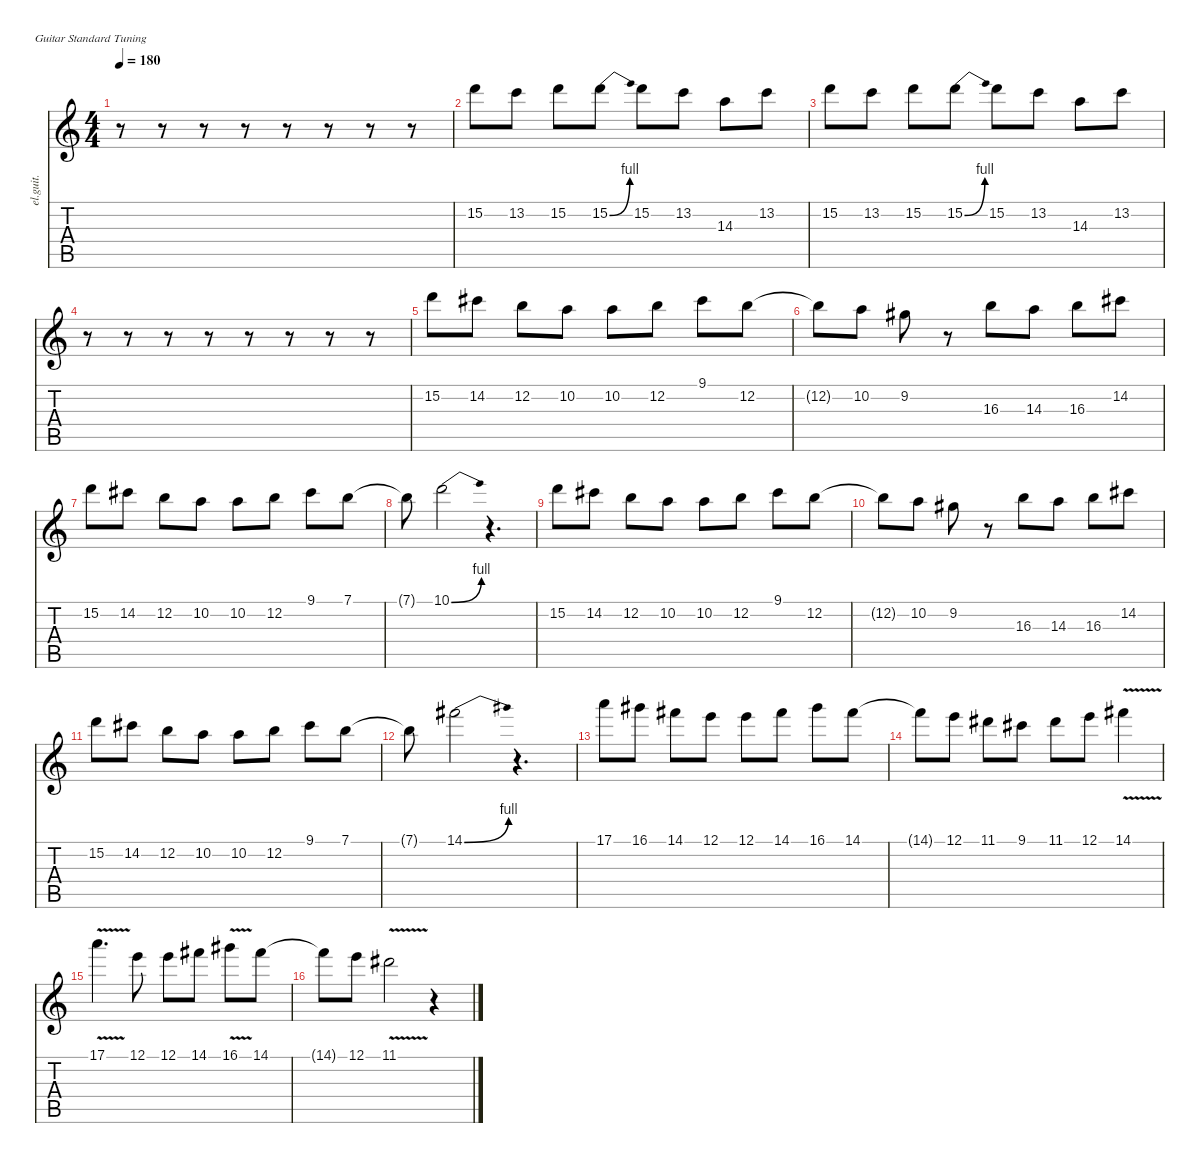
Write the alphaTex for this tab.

\defaultSystemsLayout 4
\hideDynamics
\bracketExtendMode nobrackets
\track ("Clean Guitar" "el.guit.") {instrument electricguitarclean}
\staff {score tabs}
\tuning (E4 B3 G3 D3 A2 E2)
\ts (4 4)
\tempo 180
\clef g2
\ks c
r.8{dy mf beam Down} r.8{beam Down} r.8{beam Down} r.8{beam Down} r.8{beam Down} r.8{beam Down} r.8{beam Down} r.8{beam Down} |
15.2.8{beam Down} 13.2.8{beam Down} 15.2.8{beam Down} 15.2{be (bend 0 0 15 4)}.8{beam Down} 15.2.8{beam Down} 13.2.8{beam Down} 14.3.8{beam Down} 13.2.8{beam Down} |
15.2.8{beam Down} 13.2.8{beam Down} 15.2.8{beam Down} 15.2{be (bend 0 0 15 4)}.8{beam Down} 15.2.8{beam Down} 13.2.8{beam Down} 14.3.8{beam Down} 13.2.8{beam Down} |
r.8{beam Down} r.8{beam Down} r.8{beam Down} r.8{beam Down} r.8{beam Down} r.8{beam Down} r.8{beam Down} r.8{beam Down} |
15.2.8{beam Down} 14.2{acc #}.8{beam Down} 12.2.8{beam Down} 10.2.8{beam Down} 10.2.8{beam Down} 12.2.8{beam Down} 9.1{acc #}.8{beam Down} 12.2.8{beam Down} |
12.2{t}.8{beam Down} 10.2.8{beam Down} 9.2{acc #}.8{beam Down} r.8{beam Down} 16.3.8{beam Down} 14.3.8{beam Down} 16.3.8{beam Down} 14.2{acc #}.8{beam Down} |
15.2.8{beam Down} 14.2{acc #}.8{beam Down} 12.2.8{beam Down} 10.2.8{beam Down} 10.2.8{beam Down} 12.2.8{beam Down} 9.1{acc #}.8{beam Down} 7.1.8{beam Down} |
7.1{t}.8{beam Down} 10.1{be (bend 0 0 15 4)}.2{beam Down} r.4{d beam Down} |
15.2.8{beam Down} 14.2{acc #}.8{beam Down} 12.2.8{beam Down} 10.2.8{beam Down} 10.2.8{beam Down} 12.2.8{beam Down} 9.1{acc #}.8{beam Down} 12.2.8{beam Down} |
12.2{t}.8{beam Down} 10.2.8{beam Down} 9.2{acc #}.8{beam Down} r.8{beam Down} 16.3.8{beam Down} 14.3.8{beam Down} 16.3.8{beam Down} 14.2{acc #}.8{beam Down} |
15.2.8{beam Down} 14.2{acc #}.8{beam Down} 12.2.8{beam Down} 10.2.8{beam Down} 10.2.8{beam Down} 12.2.8{beam Down} 9.1{acc #}.8{beam Down} 7.1.8{beam Down} |
7.1{t}.8{beam Down} 14.1{be (bend 0 0 15 4) acc #}.2{beam Down} r.4{d beam Down} |
17.1.8{beam Down} 16.1{acc #}.8{beam Down} 14.1{acc #}.8{beam Down} 12.1.8{beam Down} 12.1.8{beam Down} 14.1{acc #}.8{beam Down} 16.1{acc #}.8{beam Down} 14.1{acc #}.8{beam Down} |
14.1{t acc #}.8{beam Down} 12.1.8{beam Down} 11.1{acc #}.8{beam Down} 9.1{acc #}.8{beam Down} 11.1{acc #}.8{beam Down} 12.1.8{beam Down} 14.1{v acc #}.4{beam Down} |
17.1{v}.4{d beam Down} 12.1.8{beam Down} 12.1.8{beam Down} 14.1{acc #}.8{beam Down} 16.1{v acc #}.8{beam Down} 14.1{acc #}.8{beam Down} |
14.1{t acc #}.8{beam Down} 12.1.8{beam Down} 11.1{v acc #}.2{beam Down} r.4{beam Down}
